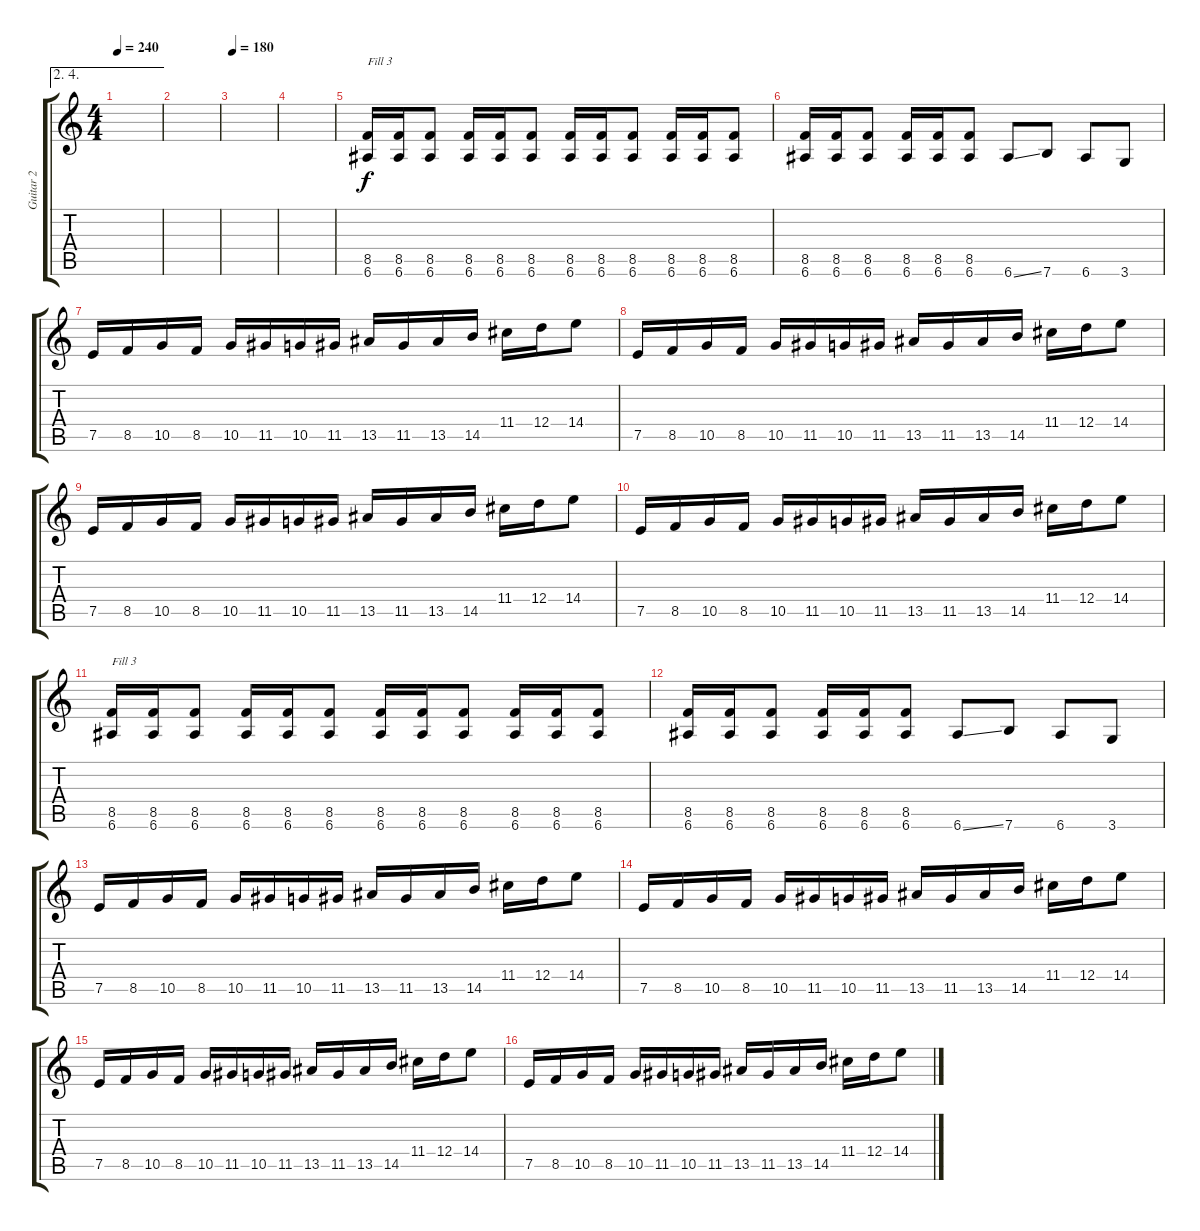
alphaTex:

\track ("Guitar 2" "Guitar 2") {instrument overdrivenguitar}
\staff {score tabs}
\tuning (E4 B3 G3 D3 A2 E2) {hide}
\ae (2 4)
\ts (4 4)
\tempo 240
\clef g2
\ks c
|
|
\tempo 180
|
|
(8.5 6.6).16{txt "Fill 3"} (8.5 6.6).16 (8.5 6.6).8 (8.5 6.6).16 (8.5 6.6).16 (8.5 6.6).8 (8.5 6.6).16 (8.5 6.6).16 (8.5 6.6).8 (8.5 6.6).16 (8.5 6.6).16 (8.5 6.6).8 |
(8.5 6.6).16 (8.5 6.6).16 (8.5 6.6).8 (8.5 6.6).16 (8.5 6.6).16 (8.5 6.6).8 6.6{ss}.8 7.6.8 6.6.8 3.6.8 |
7.5.16 8.5.16 10.5.16 8.5.16 10.5.16 11.5.16 10.5.16 11.5.16 13.5.16 11.5.16 13.5.16 14.5.16 11.4.16 12.4.16 14.4.8 |
7.5.16 8.5.16 10.5.16 8.5.16 10.5.16 11.5.16 10.5.16 11.5.16 13.5.16 11.5.16 13.5.16 14.5.16 11.4.16 12.4.16 14.4.8 |
7.5.16 8.5.16 10.5.16 8.5.16 10.5.16 11.5.16 10.5.16 11.5.16 13.5.16 11.5.16 13.5.16 14.5.16 11.4.16 12.4.16 14.4.8 |
7.5.16 8.5.16 10.5.16 8.5.16 10.5.16 11.5.16 10.5.16 11.5.16 13.5.16 11.5.16 13.5.16 14.5.16 11.4.16 12.4.16 14.4.8 |
(8.5 6.6).16{txt "Fill 3"} (8.5 6.6).16 (8.5 6.6).8 (8.5 6.6).16 (8.5 6.6).16 (8.5 6.6).8 (8.5 6.6).16 (8.5 6.6).16 (8.5 6.6).8 (8.5 6.6).16 (8.5 6.6).16 (8.5 6.6).8 |
(8.5 6.6).16 (8.5 6.6).16 (8.5 6.6).8 (8.5 6.6).16 (8.5 6.6).16 (8.5 6.6).8 6.6{ss}.8 7.6.8 6.6.8 3.6.8 |
7.5.16 8.5.16 10.5.16 8.5.16 10.5.16 11.5.16 10.5.16 11.5.16 13.5.16 11.5.16 13.5.16 14.5.16 11.4.16 12.4.16 14.4.8 |
7.5.16 8.5.16 10.5.16 8.5.16 10.5.16 11.5.16 10.5.16 11.5.16 13.5.16 11.5.16 13.5.16 14.5.16 11.4.16 12.4.16 14.4.8 |
7.5.16 8.5.16 10.5.16 8.5.16 10.5.16 11.5.16 10.5.16 11.5.16 13.5.16 11.5.16 13.5.16 14.5.16 11.4.16 12.4.16 14.4.8 |
7.5.16 8.5.16 10.5.16 8.5.16 10.5.16 11.5.16 10.5.16 11.5.16 13.5.16 11.5.16 13.5.16 14.5.16 11.4.16 12.4.16 14.4.8
